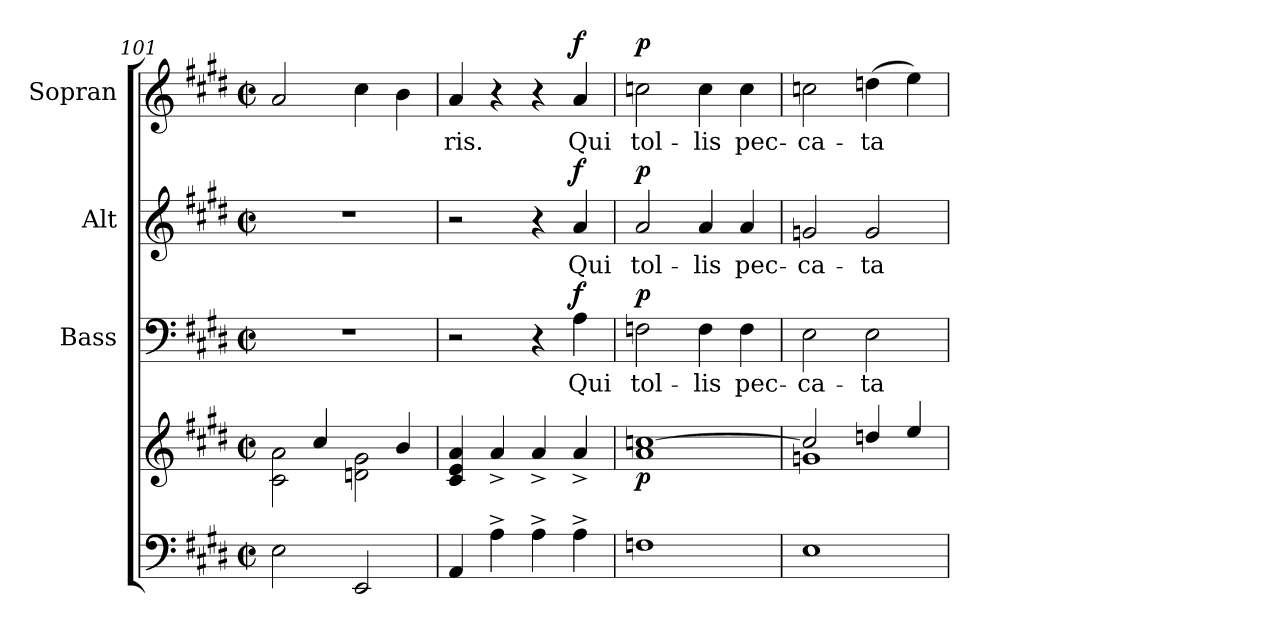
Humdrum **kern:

**kern	**kern	**dynam	**kern	**text	**dynam	**kern	**text	**dynam	**kern	**text	**dynam
*part4	*part4	*part4	*part3	*part3	*part3	*part2	*part2	*part2	*part1	*part1	*part1
*staff5	*staff4	*staff4/5	*staff3	*staff3	*staff3	*staff2	*staff2	*staff2	*staff1	*staff1	*staff1
*	*	*	*I"Bass	*	*	*I"Alt	*	*	*I"Sopran	*	*
*	*	*	*I'B.	*	*	*I'A.	*	*	*I'S.	*	*
*clefF4	*clefG2	*	*clefF4	*	*	*clefG2	*	*	*clefG2	*	*
*k[f#c#g#d#]	*k[f#c#g#d#]	*	*k[f#c#g#d#]	*	*	*k[f#c#g#d#]	*	*	*k[f#c#g#d#]	*	*
*E:	*E:	*	*E:	*	*	*E:	*	*	*E:	*	*
*M2/2	*M2/2	*	*M2/2	*	*	*M2/2	*	*	*M2/2	*	*
*met(c|)	*met(c|)	*	*met(c|)	*	*	*met(c|)	*	*	*met(c|)	*	*
=101	=101	=101	=101	=101	=101	=101	=101	=101	=101	=101	=101
*	*^	*	*	*	*	*	*	*	*	*	*
2E\	4ryy	2c#\ 2a\	.	1r	.	.	1r	.	.	2a/	.	.
.	4cc#/	.	.	.	.	.	.	.	.	.	.	.
2EE/	4ryy	2dn\ 2g#\	.	.	.	.	.	.	.	4cc#\	.	.
.	4b/	.	.	.	.	.	.	.	.	4b\	.	.
*	*v	*v	*	*	*	*	*	*	*	*	*	*
=102	=102	=102	=102	=102	=102	=102	=102	=102	=102	=102	=102
!	!	!	!	!	!	!	!	!	!	!LO:LY:b	!
4AA/	4c#/ 4e/ 4a/	.	2r	.	.	2r	.	.	4a/	-ris.	.
4A^>\	4a^</	.	.	.	.	.	.	.	4r	.	.
4A^>\	4a^</	.	4r	.	.	4r	.	.	4r	.	.
!	!	!	!	!LO:LY:b	!LO:DY:a	!	!LO:LY:b	!LO:DY:a	!	!LO:LY:b	!LO:DY:a
4A^>\	4a^</	.	4A\	Qui	f	4a/	Qui	f	4a/	Qui	f
=103	=103	=103	=103	=103	=103	=103	=103	=103	=103	=103	=103
*	*^	*	*	*	*	*	*	*	*	*	*
!	!	!	!LO:DY:b	!	!LO:LY:b	!LO:DY:a	!	!LO:LY:b	!LO:DY:a	!	!LO:LY:b	!LO:DY:a
1Fn	[>1ccn	1a	p	2Fn\	tol-	p	2a/	tol-	p	2ccn\	tol-	p
!	!	!	!	!	!LO:LY:b	!	!	!LO:LY:b	!	!	!LO:LY:b	!
.	.	.	.	4F\	-lis	.	4a/	-lis	.	4cc\	-lis	.
!	!	!	!	!	!LO:LY:b	!	!	!LO:LY:b	!	!	!LO:LY:b	!
.	.	.	.	4F\	pec-	.	4a/	pec-	.	4cc\	pec-	.
!!LO:PB:g=z
=104	=104	=104	=104	=104	=104	=104	=104	=104	=104	=104	=104	=104
!	!	!	!	!	!LO:LY:b	!	!	!LO:LY:b	!	!	!LO:LY:b	!
1E	2cc/]	1gn	.	2E\	-ca-	.	2gn/	-ca-	.	2ccn\	-ca-	.
!	!	!	!	!	!LO:LY:b	!	!	!LO:LY:b	!	!	!LO:LY:b	!
.	4ddn/	.	.	2E\	-ta	.	2g/	-ta	.	(>4ddn\	-ta	.
.	4ee/	.	.	.	.	.	.	.	.	4ee\)	.	.
*	*v	*v	*	*	*	*	*	*	*	*	*	*
=	=	=	=	=	=	=	=	=	=	=	=
*-	*-	*-	*-	*-	*-	*-	*-	*-	*-	*-	*-
